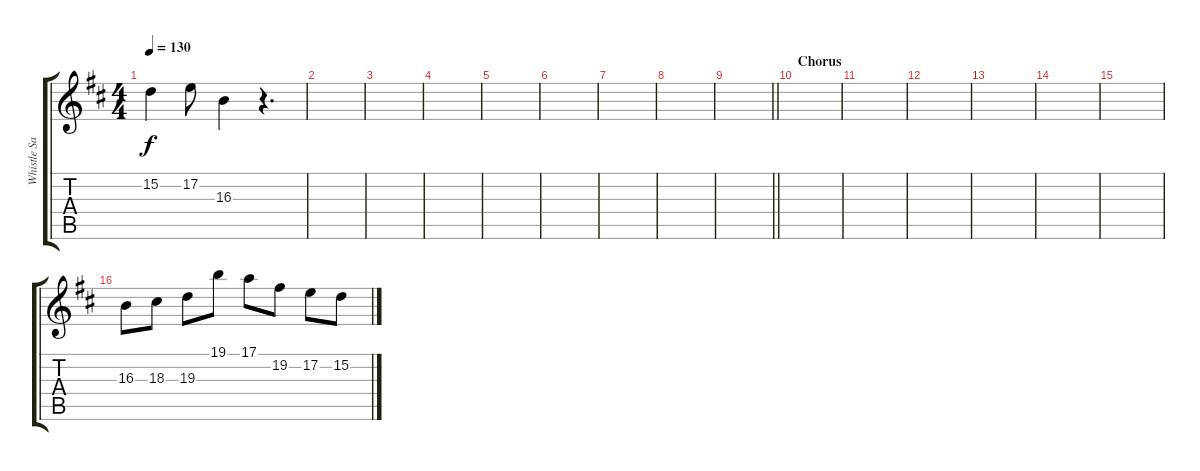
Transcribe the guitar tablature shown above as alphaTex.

\track ("Whistle Sample" "Whistle Sa") {instrument whistle}
\staff {score tabs}
\tuning (E4 B3 G3 D3 A2 E2) {hide}
\ts (4 4)
\tempo 130
\clef g2
\ks d
15.2.4{dy f} 17.2.8 16.3.4 r.4{d} |
|
|
|
|
|
|
|
\barLineRight lightlight
|
\section ("" "Chorus")
|
|
|
|
|
|
16.3.8 18.3.8 19.3.8 19.1.8 17.1.8 19.2.8 17.2.8 15.2.8
